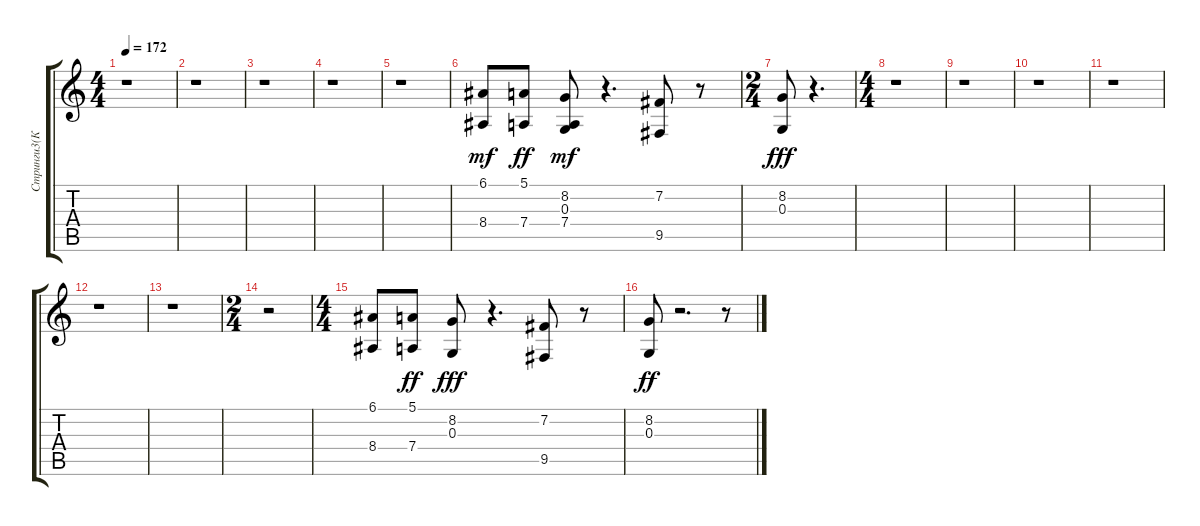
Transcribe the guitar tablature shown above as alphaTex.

\track ("Стринги3(Козлов)" "Стринги3(К") {instrument orchestrahit}
\staff {score tabs}
\tuning (E4 B3 G3 D3 A2 E2) {hide}
\ts (4 4)
\tempo 172
\clef g2
\ks c
r.1{dy fff} |
r.1 |
r.1 |
r.1 |
r.1 |
(6.1 8.4).8{dy mf} (5.1 7.4).8{dy ff} (8.2 0.3 7.4).8{dy mf} r.4{d} (7.2 9.5).8 r.8 |
\ts (2 4)
(8.2 0.3).8{dy fff} r.4{d} |
\ts (4 4)
r.1 |
r.1 |
r.1 |
r.1 |
r.1 |
r.1 |
\ts (2 4)
r.2 |
\ts (4 4)
(6.1 8.4).8 (5.1 7.4).8{dy ff} (8.2 0.3).8{dy fff} r.4{d} (7.2 9.5).8 r.8 |
(8.2 0.3).8{dy ff} r.2{d} r.8
